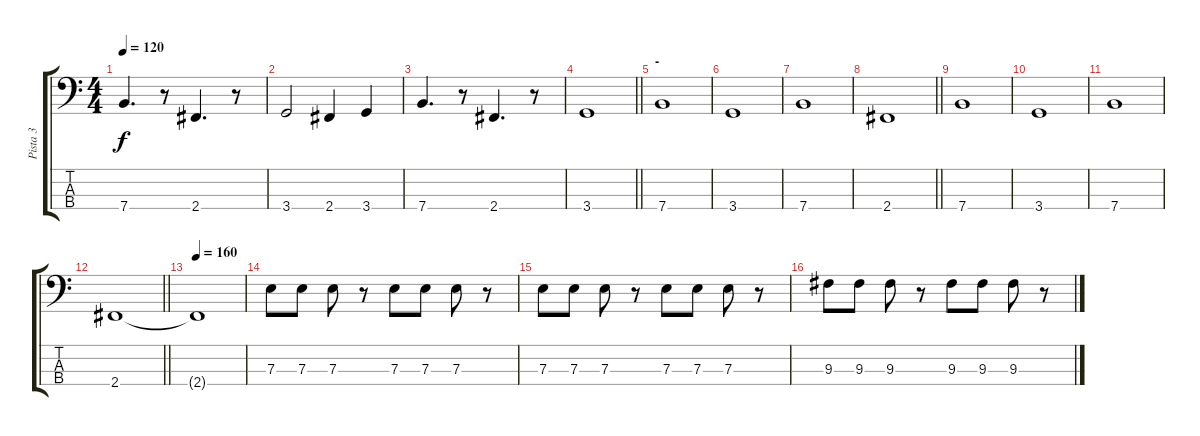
\track ("Pista 3" "Pista 3") {instrument electricbasspick}
\staff {score tabs}
\tuning (G2 D2 A1 E1) {hide}
\ts (4 4)
\tempo 120
\clef f4
\ks c
7.4.4{d dy f} r.8 2.4.4{d} r.8 |
3.4.2 2.4.4 3.4.4 |
7.4.4{d} r.8 2.4.4{d} r.8 |
\barLineRight lightlight
3.4.1 |
\section ("" "-")
7.4.1 |
3.4.1 |
7.4.1 |
\barLineRight lightlight
2.4.1 |
7.4.1 |
3.4.1 |
7.4.1 |
\barLineRight lightlight
2.4.1 |
\tempo 160
2.4{t}.1 |
7.3.8 7.3.8 7.3.8 r.8 7.3.8 7.3.8 7.3.8 r.8 |
7.3.8 7.3.8 7.3.8 r.8 7.3.8 7.3.8 7.3.8 r.8 |
9.3.8 9.3.8 9.3.8 r.8 9.3.8 9.3.8 9.3.8 r.8
